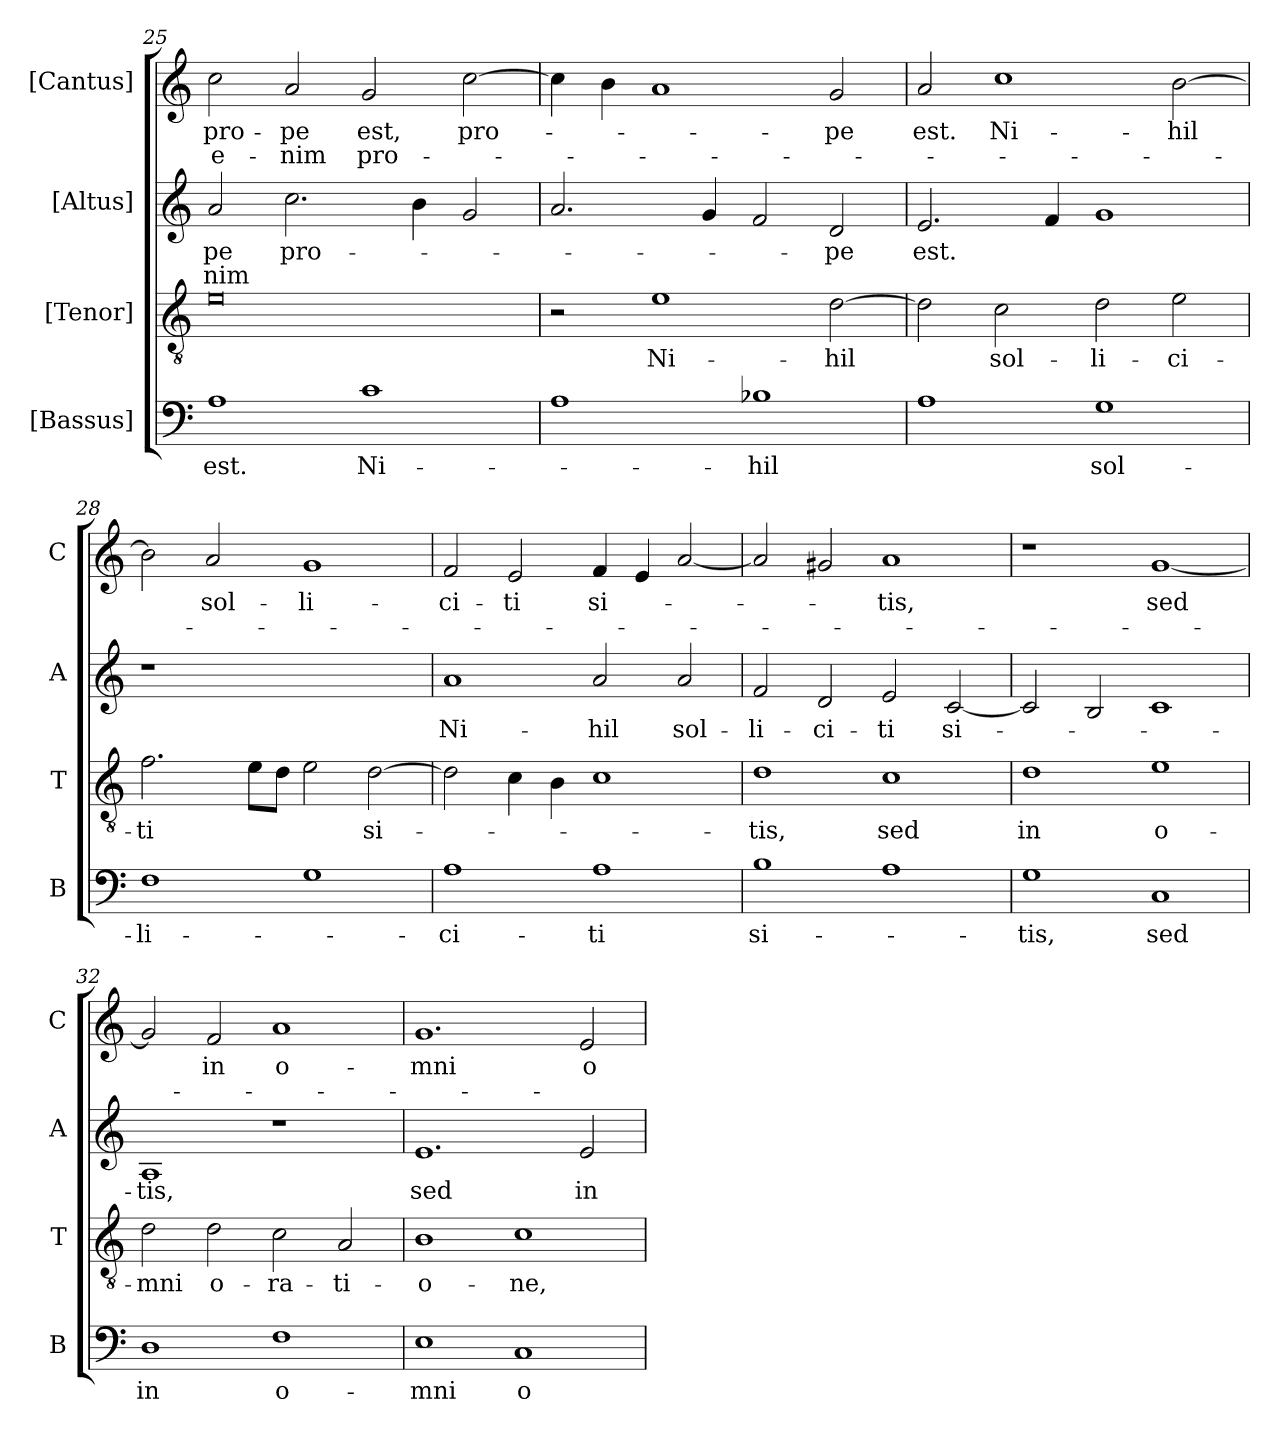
**kern	**text	**kern	**text	**kern	**text	**text	**kern	**text	**text
*part4	*part4	*part3	*part3	*part2	*part2	*part2	*part1	*part1	*part1
*staff4	*staff4	*staff3	*staff3	*staff2	*staff2	*staff2	*staff1	*staff1	*staff1
*I"[Bassus]	*	*I"[Tenor]	*	*I"[Altus]	*	*	*I"[Cantus]	*	*
*I'B	*	*I'T	*	*I'A	*	*	*I'C	*	*
*clefF4	*	*clefGv2	*	*clefG2	*	*	*clefG2	*	*
*k[]	*	*k[]	*	*k[]	*	*	*k[]	*	*
*C:	*	*C:	*	*C:	*	*	*C:	*	*
=25	=25	=25	=25	=25	=25	=25	=25	=25	=25
!	!LO:LY:b	!	!	!	!LO:LY:b	!LO:LY:b	!	!LO:LY:b	!LO:LY:b
1A	est.	0e	.	2a/	-pe	-nim	2cc\	pro-	e-
!	!	!	!	!	!LO:LY:b	!	!	!LO:LY:b	!LO:LY:b
.	.	.	.	2.cc\	pro-	.	2a/	-pe	-nim
!	!LO:LY:b	!	!	!	!	!	!	!LO:LY:b	!LO:LY:b
1c	Ni-	.	.	.	.	.	2g/	est,	pro-
.	.	.	.	4b\	.	.	.	.	.
!	!	!	!	!	!	!	!	!LO:LY:b	!
.	.	.	.	2g/	.	.	[2cc\	pro-	.
!!LO:LB:g=z
=26	=26	=26	=26	=26	=26	=26	=26	=26	=26
1A	.	2r	.	2.a/	.	.	4cc\]	.	.
.	.	.	.	.	.	.	4b\	.	.
!	!	!	!LO:LY:b	!	!	!	!	!	!
.	.	1e	Ni-	.	.	.	1a	.	.
.	.	.	.	4g/	.	.	.	.	.
!	!LO:LY:b	!	!	!	!	!	!	!	!
1B-X	-hil	.	.	2f/	.	.	.	.	.
!	!	!	!LO:LY:b	!	!LO:LY:b	!	!	!LO:LY:b	!
.	.	[2d\	-hil	2d/	-pe	.	2g/	-pe	.
=27	=27	=27	=27	=27	=27	=27	=27	=27	=27
!	!	!	!	!	!LO:LY:b	!	!	!LO:LY:b	!
1A	.	2d\]	.	2.e/	est.	.	2a/	est.	.
!	!	!	!LO:LY:b	!	!	!	!	!LO:LY:b	!
.	.	2c\	sol-	.	.	.	1cc	Ni-	.
.	.	.	.	4f/	.	.	.	.	.
!	!LO:LY:b	!	!LO:LY:b	!	!	!	!	!	!
1G	sol-	2d\	-li-	1g	.	.	.	.	.
!	!	!	!LO:LY:b	!	!	!	!	!LO:LY:b	!
.	.	2e\	-ci-	.	.	.	[2b\	-hil	.
=28	=28	=28	=28	=28	=28	=28	=28	=28	=28
!	!LO:LY:b	!	!LO:LY:b	!	!	!	!	!	!
1F	-li-	2.f\	-ti	1r	.	.	2b\]	.	.
!	!	!	!	!	!	!	!	!LO:LY:b	!
.	.	.	.	.	.	.	2a/	sol-	.
.	.	8e\L	.	.	.	.	.	.	.
.	.	8d\J	.	.	.	.	.	.	.
!	!	!	!	!	!	!	!	!LO:LY:b	!
1G	.	2e\	.	1ryy	.	.	1g	-li-	.
!	!	!	!LO:LY:b	!	!	!	!	!	!
.	.	[2d\	si-	.	.	.	.	.	.
=29	=29	=29	=29	=29	=29	=29	=29	=29	=29
!	!LO:LY:b	!	!	!	!LO:LY:b	!	!	!LO:LY:b	!
1A	-ci-	2d\]	.	1a	Ni-	.	2f/	-ci-	.
!	!	!	!	!	!	!	!	!LO:LY:b	!
.	.	4c\	.	.	.	.	2e/	-ti	.
.	.	4B\	.	.	.	.	.	.	.
!	!LO:LY:b	!	!	!	!LO:LY:b	!	!	!LO:LY:b	!
1A	-ti	1c	.	2a/	-hil	.	4f/	si-	.
.	.	.	.	.	.	.	4e/	.	.
!	!	!	!	!	!LO:LY:b	!	!	!	!
.	.	.	.	2a/	sol-	.	[2a/	.	.
=30	=30	=30	=30	=30	=30	=30	=30	=30	=30
!	!LO:LY:b	!	!LO:LY:b	!	!LO:LY:b	!	!	!	!
1B	si-	1d	-tis,	2f/	-li-	.	2a/]	.	.
!	!	!	!	!	!LO:LY:b	!	!	!	!
.	.	.	.	2d/	-ci-	.	2g#X/	.	.
!	!	!	!LO:LY:b	!	!LO:LY:b	!	!	!LO:LY:b	!
1A	.	1c	sed	2e/	-ti	.	1a	-tis,	.
!	!	!	!	!	!LO:LY:b	!	!	!	!
.	.	.	.	[2c/	si-	.	.	.	.
!!LO:LB:g=z
=31	=31	=31	=31	=31	=31	=31	=31	=31	=31
!	!LO:LY:b	!	!LO:LY:b	!	!	!	!	!	!
1G	-tis,	1d	in	2c/]	.	.	1r	.	.
.	.	.	.	2B/	.	.	.	.	.
!	!LO:LY:b	!	!LO:LY:b	!	!	!	!	!LO:LY:b	!
1C	sed	1e	o-	1c	.	.	[1g	sed	.
=32	=32	=32	=32	=32	=32	=32	=32	=32	=32
!	!LO:LY:b	!	!LO:LY:b	!	!LO:LY:b	!	!	!	!
1D	in	2d\	-mni	1A	-tis,	.	2g/]	.	.
!	!	!	!LO:LY:b	!	!	!	!	!LO:LY:b	!
.	.	2d\	o-	.	.	.	2f/	in	.
!	!LO:LY:b	!	!LO:LY:b	!	!	!	!	!LO:LY:b	!
1F	o-	2c\	-ra-	1r	.	.	1a	o-	.
!	!	!	!LO:LY:b	!	!	!	!	!	!
.	.	2A/	-ti-	.	.	.	.	.	.
=33	=33	=33	=33	=33	=33	=33	=33	=33	=33
!	!LO:LY:b	!	!LO:LY:b	!	!LO:LY:b	!	!	!LO:LY:b	!
1E	-mni	1B	-o-	1.e	sed	.	1.g	-mni	.
!	!LO:LY:b	!	!LO:LY:b	!	!	!	!	!	!
1C	o-	1c	-ne,	.	.	.	.	.	.
!	!	!	!	!	!LO:LY:b	!	!	!LO:LY:b	!
.	.	.	.	2e/	in	.	2e/	o-	.
=	=	=	=	=	=	=	=	=	=
*-	*-	*-	*-	*-	*-	*-	*-	*-	*-
